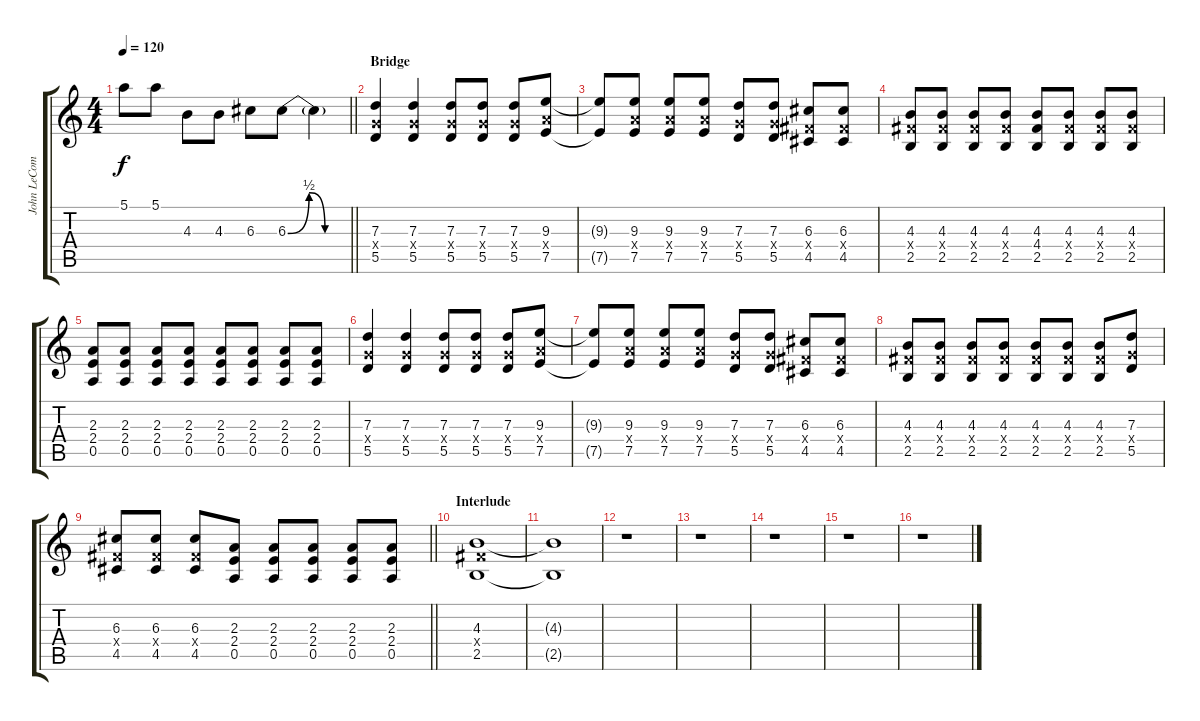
\track ("John LeCompt" "John LeCom") {instrument acousticguitarsteel}
\staff {score tabs}
\tuning (E4 B3 G3 D3 A2 E2) {hide}
\ts (4 4)
\tempo 120
\clef g2
\barLineRight lightlight
\ks c
5.1.8{dy f} 5.1.8 4.3.8 4.3.8 6.3.8 6.3{be (custom 0 0 20 2 35 0 60 0)}.8 6.3{t}.4 |
\section ("" "Bridge")
(7.3 5.4{x} 5.5).4 (7.3 5.4{x} 5.5).4 (7.3 5.4{x} 5.5).8 (7.3 5.4{x} 5.5).8 (7.3 5.4{x} 5.5).8 (9.3 7.4{x} 7.5).8 |
(9.3{t} 7.5{t}).8 (9.3 7.4{x} 7.5).8 (9.3 7.4{x} 7.5).8 (9.3 7.4{x} 7.5).8 (7.3 5.4{x} 5.5).8 (7.3 5.4{x} 5.5).8 (6.3 4.4{x} 4.5).8 (6.3 4.4{x} 4.5).8 |
(4.3 4.4{x} 2.5).8 (4.3 4.4{x} 2.5).8 (4.3 4.4{x} 2.5).8 (4.3 4.4{x} 2.5).8 (4.3 4.4 2.5).8 (4.3 4.4{x} 2.5).8 (4.3 4.4{x} 2.5).8 (4.3 4.4{x} 2.5).8 |
(2.3 2.4 0.5).8 (2.3 2.4 0.5).8 (2.3 2.4 0.5).8 (2.3 2.4 0.5).8 (2.3 2.4 0.5).8 (2.3 2.4 0.5).8 (2.3 2.4 0.5).8 (2.3 2.4 0.5).8 |
(7.3 5.4{x} 5.5).4 (7.3 5.4{x} 5.5).4 (7.3 5.4{x} 5.5).8 (7.3 5.4{x} 5.5).8 (7.3 5.4{x} 5.5).8 (9.3 7.4{x} 7.5).8 |
(9.3{t} 7.5{t}).8 (9.3 7.4{x} 7.5).8 (9.3 7.4{x} 7.5).8 (9.3 7.4{x} 7.5).8 (7.3 5.4{x} 5.5).8 (7.3 5.4{x} 5.5).8 (6.3 4.4{x} 4.5).8 (6.3 4.4{x} 4.5).8 |
(4.3 4.4{x} 2.5).8 (4.3 4.4{x} 2.5).8 (4.3 4.4{x} 2.5).8 (4.3 4.4{x} 2.5).8 (4.3 4.4{x} 2.5).8 (4.3 4.4{x} 2.5).8 (4.3 4.4{x} 2.5).8 (7.3 5.4{x} 5.5).8 |
\barLineRight lightlight
(6.3 4.4{x} 4.5).8 (6.3 4.4{x} 4.5).8 (6.3 4.4{x} 4.5).8 (2.3 2.4 0.5).8 (2.3 2.4 0.5).8 (2.3 2.4 0.5).8 (2.3 2.4 0.5).8 (2.3 2.4 0.5).8 |
\section ("" "Interlude")
(4.3 4.4{x} 2.5).1 |
(4.3{t} 2.5{t}).1 |
r.1 |
r.1 |
r.1 |
r.1 |
r.1
